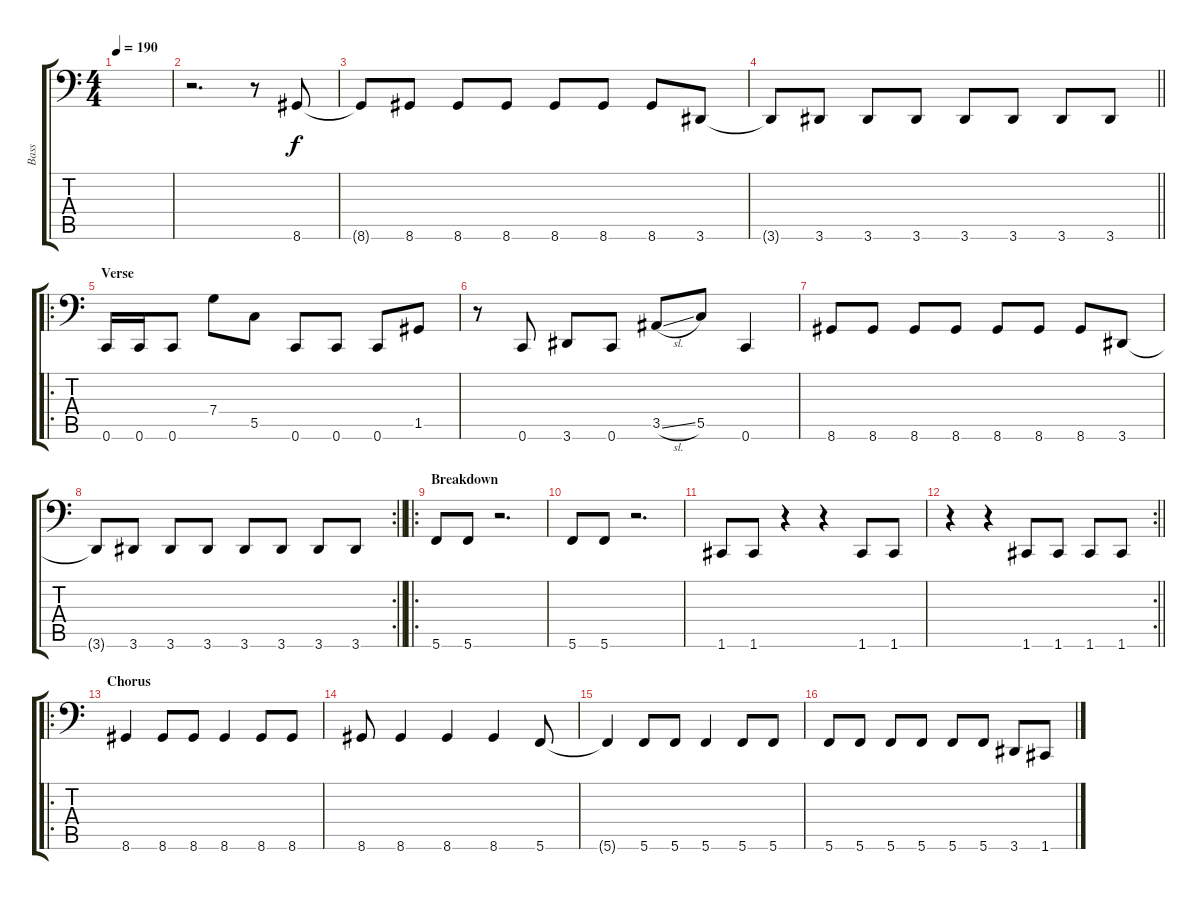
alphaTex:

\track ("Bass" "Bass") {instrument electricbasspick}
\staff {score tabs}
\tuning (D3 A2 F2 C2 G1 C1) {hide}
\ts (4 4)
\tempo 190
\clef f4
\ks c
|
r.2{d} r.8 8.6.8 |
8.6{t}.8 8.6.8 8.6.8 8.6.8 8.6.8 8.6.8 8.6.8 3.6.8 |
\barLineRight lightlight
3.6{t}.8 3.6.8 3.6.8 3.6.8 3.6.8 3.6.8 3.6.8 3.6.8 |
\ro
\section ("" "Verse")
0.6.16 0.6.16 0.6.8 7.4.8 5.5.8 0.6.8 0.6.8 0.6.8 1.5.8 |
r.8 0.6.8 3.6.8 0.6.8 3.5{sl}.8 5.5.8 0.6.4 |
8.6.8 8.6.8 8.6.8 8.6.8 8.6.8 8.6.8 8.6.8 3.6.8 |
\rc 2
\barLineRight lightlight
3.6{t}.8 3.6.8 3.6.8 3.6.8 3.6.8 3.6.8 3.6.8 3.6.8 |
\ro
\section ("" "Breakdown")
5.6.8 5.6.8 r.2{d} |
5.6.8 5.6.8 r.2{d} |
1.6.8 1.6.8 r.4 r.4 1.6.8 1.6.8 |
\rc 2
\barLineRight lightlight
r.4 r.4 1.6.8 1.6.8 1.6.8 1.6.8 |
\ro
\section ("" "Chorus")
8.6.4 8.6.8 8.6.8 8.6.4 8.6.8 8.6.8 |
8.6.8 8.6.4 8.6.4 8.6.4 5.6.8 |
5.6{t}.4 5.6.8 5.6.8 5.6.4 5.6.8 5.6.8 |
5.6.8 5.6.8 5.6.8 5.6.8 5.6.8 5.6.8 3.6.8 1.6.8
